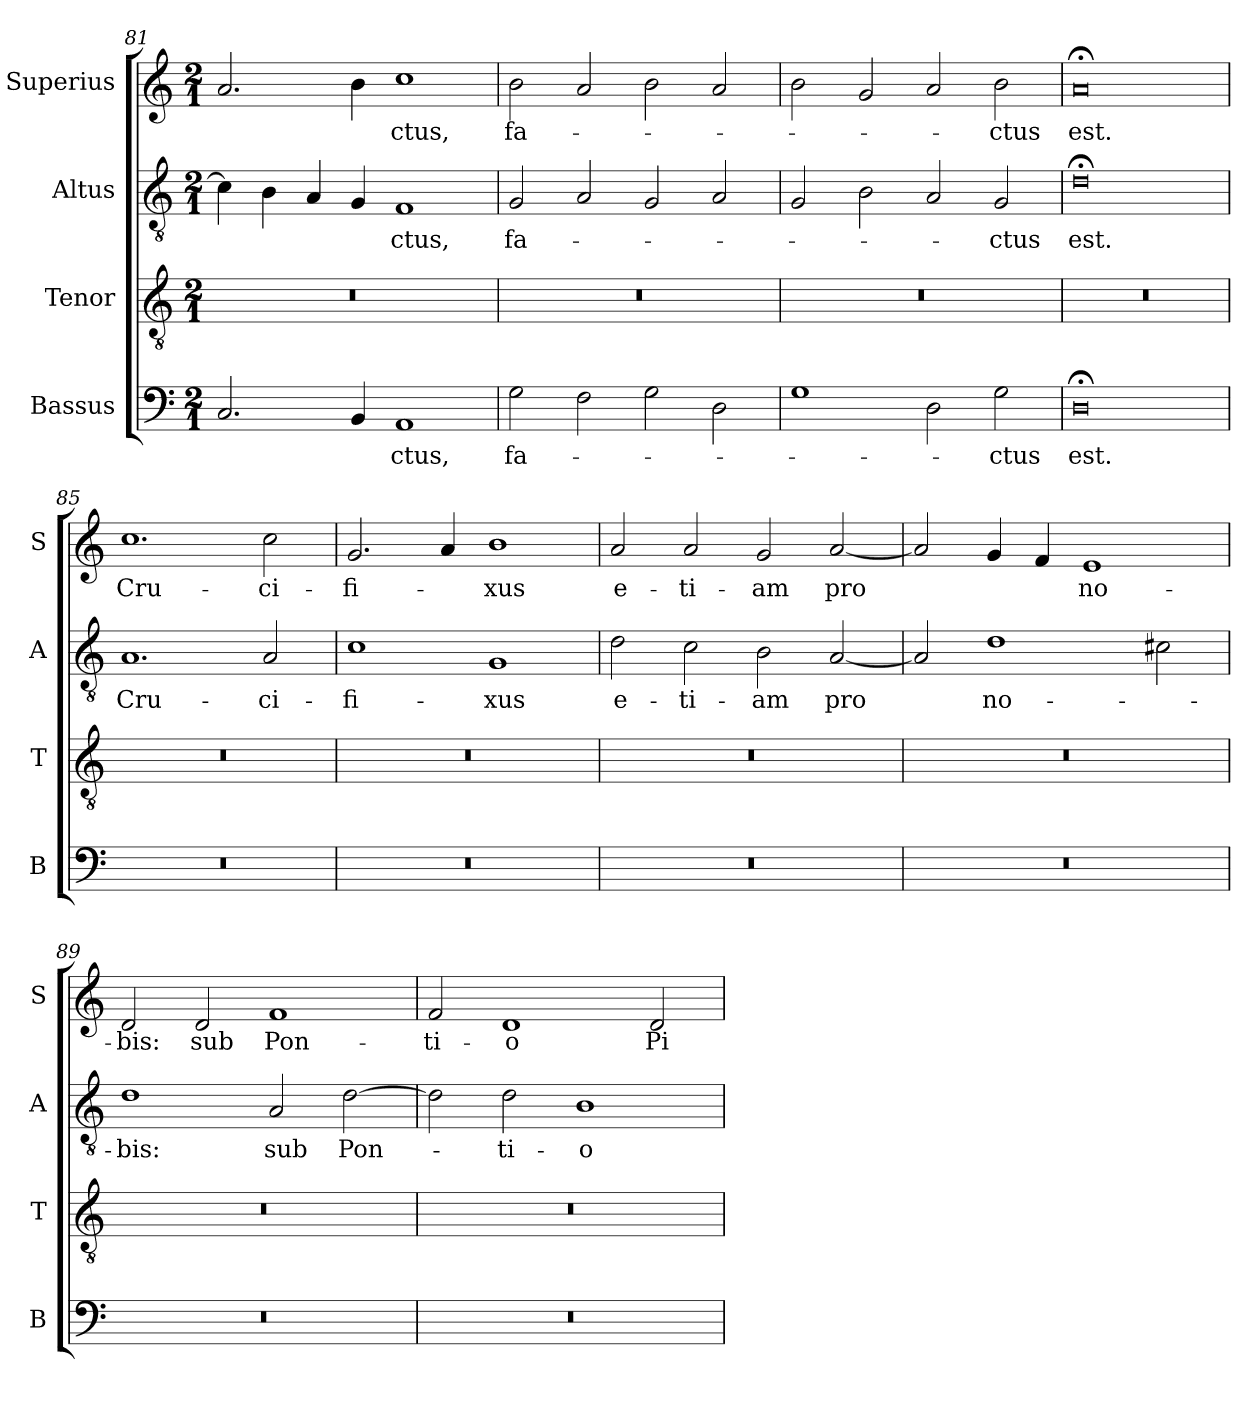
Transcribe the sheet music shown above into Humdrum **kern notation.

**kern	**text	**kern	**kern	**text	**kern	**text
*part4	*part4	*part3	*part2	*part2	*part1	*part1
*staff4	*staff4	*staff3	*staff2	*staff2	*staff1	*staff1
*I"Bassus	*	*I"Tenor	*I"Altus	*	*I"Superius	*
*I'B	*	*I'T	*I'A	*	*I'S	*
*clefF4	*	*clefGv2	*clefGv2	*	*clefG2	*
*k[]	*	*k[]	*k[]	*	*k[]	*
*M2/1	*	*M2/1	*M2/1	*	*M2/1	*
=81	=81	=81	=81	=81	=81	=81
2.C	.	0r	4c]	.	2.a	.
.	.	.	4B	.	.	.
.	.	.	4A	.	.	.
4BB	.	.	4G	.	4b	.
1AA	-ctus,	.	1F	-ctus,	1cc	-ctus,
=82	=82	=82	=82	=82	=82	=82
!	!LO:LY:i	!	!	!LO:LY:i	!	!LO:LY:i
2G	fa-	0r	2G	fa-	2b	fa-
2F	.	.	2A	.	2a	.
2G	.	.	2G	.	2b	.
2D	.	.	2A	.	2a	.
=83	=83	=83	=83	=83	=83	=83
1G	.	0r	2G	.	2b	.
.	.	.	2B	.	2g	.
2D	.	.	2A	.	2a	.
!	!LO:LY:i	!	!	!LO:LY:i	!	!LO:LY:i
2G	-ctus	.	2G	-ctus	2b	-ctus
=84	=84	=84	=84	=84	=84	=84
0D;<	est.	0r	0d;<	est.	0a;<	est.
=85	=85	=85	=85	=85	=85	=85
0r	.	0r	1.A	Cru-	1.cc	Cru-
.	.	.	2A	-ci-	2cc	-ci-
=86	=86	=86	=86	=86	=86	=86
0r	.	0r	1c	-fi-	2.g	-fi-
.	.	.	.	.	4a	.
.	.	.	1G	-xus	1b	-xus
=87	=87	=87	=87	=87	=87	=87
0r	.	0r	2d	e-	2a	e-
.	.	.	2c	-ti-	2a	-ti-
.	.	.	2B	-am	2g	-am
.	.	.	[2A	pro	[2a	pro
=88	=88	=88	=88	=88	=88	=88
0r	.	0r	2A]	.	2a]	.
.	.	.	1d	no-	4g	.
.	.	.	.	.	4f	.
.	.	.	.	.	1e	no-
.	.	.	2c#i	.	.	.
=89	=89	=89	=89	=89	=89	=89
0r	.	0r	1d	-bis:	2d	-bis:
.	.	.	.	.	2d	sub
.	.	.	2A	sub	1f	Pon-
.	.	.	[2d	Pon-	.	.
=90	=90	=90	=90	=90	=90	=90
0r	.	0r	2d]	.	2f	-ti-
.	.	.	2d	-ti-	1d	-o
.	.	.	1B	-o	.	.
.	.	.	.	.	2d	Pi-
=	=	=	=	=	=	=
*-	*-	*-	*-	*-	*-	*-
